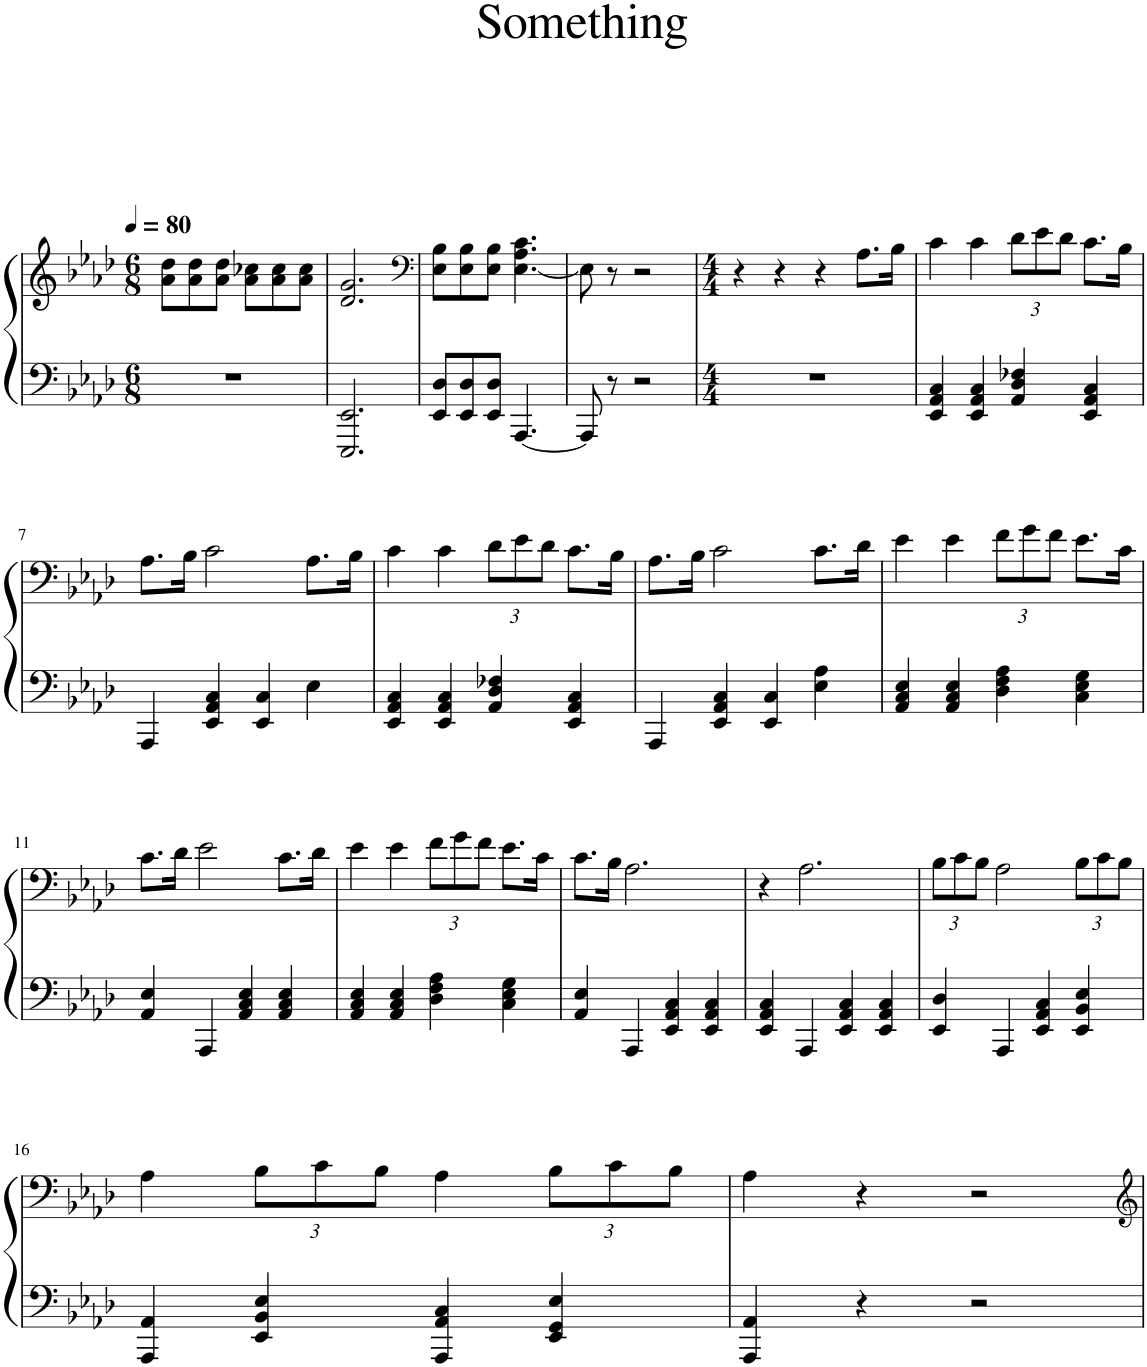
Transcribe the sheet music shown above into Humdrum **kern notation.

**kern	**kern
*part1	*part1
*staff2	*staff1
*I"Piano	*
*I'Pno.	*
*clefF4	*clefG2
*k[b-e-a-d-]	*k[b-e-a-d-]
*M6/8	*M6/8
*MM80	*MM80
=1	=1
2.r	8a-\ 8dd-\L
.	8a-\ 8dd-\
.	8a-\ 8dd-\J
.	8a-\ 8cc-X\L
.	8a-\ 8cc-\
.	8a-\ 8cc-\J
=2	=2
2.EEE-/ 2.EE-/	2.d-/ 2.g/
=3	=3
*	*clefF4
8EE-/ 8D-/L	8E-\ 8B-\L
8EE-/ 8D-/	8E-\ 8B-\
8EE-/ 8D-/J	8E-\ 8B-\J
[4.AAA-/	[4.E-\ 4.A-\ 4.c\
=4	=4
8AAA-/]	8E-\]
8r	8r
2r	2r
=5	=5
*M4/4	*M4/4
1r	4r
.	4r
.	4r
.	8.A-\L
.	16B-\Jk
=6	=6
4EE-/ 4AA-/ 4C/	4c\
4EE-/ 4AA-/ 4C/	4c\
*	*Xbrackettup
4AA-/ 4D-/ 4F-X/	12d-\L
.	12e-\
.	12d-\J
4EE-/ 4AA-/ 4C/	8.c\L
.	16B-\Jk
!!LO:LB:g=z
=7	=7
4AAA-/	8.A-\L
.	16B-\Jk
4EE-/ 4AA-/ 4C/	2c\
4EE-/ 4C/	.
4E-\	8.A-\L
.	16B-\Jk
=8	=8
4EE-/ 4AA-/ 4C/	4c\
4EE-/ 4AA-/ 4C/	4c\
4AA-/ 4D-/ 4F-X/	12d-\L
.	12e-\
.	12d-\J
4EE-/ 4AA-/ 4C/	8.c\L
.	16B-\Jk
=9	=9
4AAA-/	8.A-\L
.	16B-\Jk
4EE-/ 4AA-/ 4C/	2c\
4EE-/ 4C/	.
4E-\ 4A-\	8.c\L
.	16d-\Jk
=10	=10
4AA-/ 4C/ 4E-/	4e-\
4AA-/ 4C/ 4E-/	4e-\
4D-\ 4F\ 4A-\	12f\L
.	12g\
.	12f\J
4C\ 4E-\ 4G\	8.e-\L
.	16c\Jk
!!LO:LB:g=z
=11	=11
4AA-/ 4E-/	8.c\L
.	16d-\Jk
4AAA-/	2e-\
4AA-/ 4C/ 4E-/	.
4AA-/ 4C/ 4E-/	8.c\L
.	16d-\Jk
=12	=12
4AA-/ 4C/ 4E-/	4e-\
4AA-/ 4C/ 4E-/	4e-\
4D-\ 4F\ 4A-\	12f\L
.	12g\
.	12f\J
4C\ 4E-\ 4G\	8.e-\L
.	16c\Jk
=13	=13
4AA-/ 4E-/	8.c\L
.	16B-\Jk
4AAA-/	2.A-\
4EE-/ 4AA-/ 4C/	.
4EE-/ 4AA-/ 4C/	.
=14	=14
4EE-/ 4AA-/ 4C/	4r
4AAA-/	2.A-\
4EE-/ 4AA-/ 4C/	.
4EE-/ 4AA-/ 4C/	.
=15	=15
4EE-/ 4D-/	12B-\L
.	12c\
.	12B-\J
4AAA-/	2A-\
4EE-/ 4AA-/ 4C/	.
4EE-/ 4BB-/ 4E-/	12B-\L
.	12c\
.	12B-\J
!!LO:LB:g=z
=16	=16
4AAA-/ 4AA-/	4A-\
4EE-/ 4BB-/ 4E-/	12B-\L
.	12c\
.	12B-\J
4AAA-/ 4AA-/ 4C/	4A-\
4EE-/ 4GG/ 4E-/	12B-\L
.	12c\
.	12B-\J
=17	=17
4AAA-/ 4AA-/	4A-\
4r	4r
2r	2r
=	=
*-	*-
